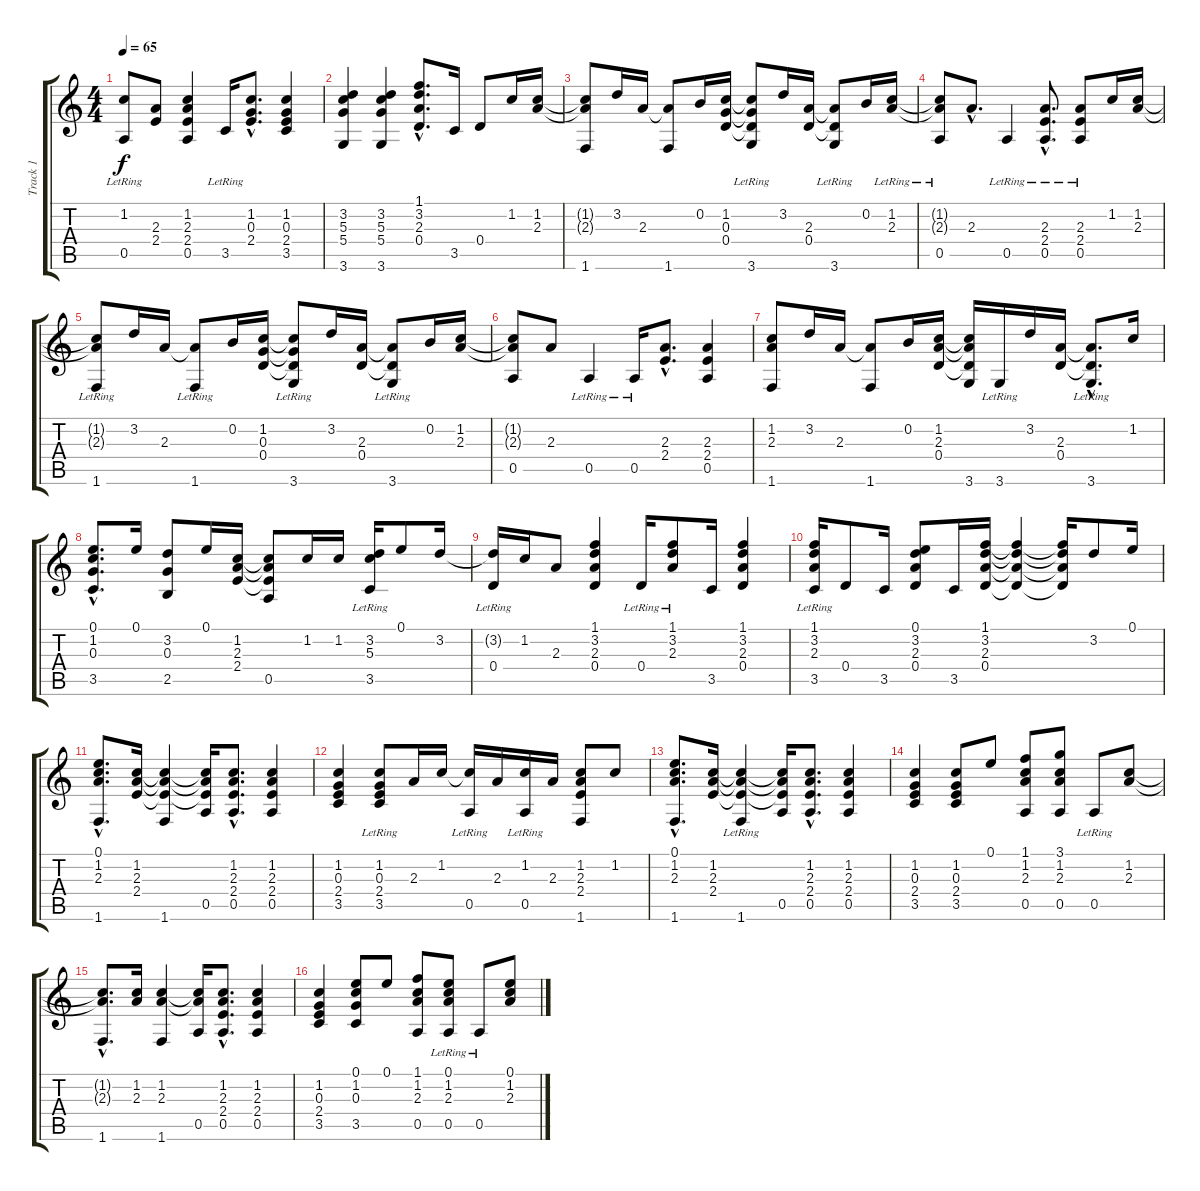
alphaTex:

\track ("Track 1" "Track 1") {instrument acousticguitarsteel}
\staff {score tabs}
\tuning (E4 B3 G3 D3 A2 E2) {hide}
\ts (4 4)
\tempo 65
\clef g2
\ks aminor
(1.2{t} 0.5{lr}).8{dy f} (2.3 2.4).8 (1.2 2.3 2.4 0.5).4 3.5{lr}.16 (1.2{hac} 0.3{hac} 2.4{hac}).8{d} (1.2 0.3 2.4 3.5).4 |
(3.2 5.3 5.4 3.6).4 (3.2 5.3 5.4 3.6).4 (1.1{hac} 3.2{hac} 2.3{hac} 0.4{hac}).8{d} 3.5.16 0.4.8 1.2.16 (1.2 2.3).16 |
(1.2{t} 2.3{t} 1.6).8 3.2.16 2.3.16 (2.3{t} 1.6).8 0.2.16 (1.2 0.3 0.4).16 (1.2{t} 0.3{t} 0.4{t} 3.6{lr}).8 3.2.16 (2.3 0.4).16 (2.3{t} 0.4{t} 3.6{lr}).8 0.2.16 (1.2{lr} 2.3{lr}).16 |
(1.2{t} 2.3{t} 0.5{lr}).8 2.3{hac}.8{d} 0.5{lr}.4 (2.3{hac lr} 2.4{hac lr} 0.5{hac lr}).8{d} (2.3 2.4 0.5{lr}).8 1.2.16 (1.2 2.3).16 |
(1.2{t} 2.3{t} 1.6{lr}).8 3.2.16 2.3.16 (2.3{t} 1.6{lr}).8 0.2.16 (1.2 0.3 0.4).16 (1.2{t} 0.3{t} 0.4{t} 3.6{lr}).8 3.2.16 (2.3 0.4).16 (2.3{t} 0.4{t} 3.6{lr}).8 0.2.16 (1.2 2.3).16 |
(1.2{t} 2.3{t} 0.5).8 2.3.8 0.5{lr}.4 0.5{lr}.16 (2.3{hac} 2.4{hac}).8{d} (2.3 2.4 0.5).4 |
(1.2 2.3 1.6).8 3.2.16 2.3.16 (2.3{t} 1.6).8 0.2.16 (1.2 2.3 0.4).16 (1.2{t} 2.3{t} 0.4{t} 3.6).16 3.6{lr}.16 3.2.16 (2.3 0.4).16 (2.3{hac t} 0.4{hac t} 3.6{hac lr}).8{d} 1.2.16 |
(0.1{hac} 1.2{hac} 0.3{hac} 3.5{hac}).8{d} 0.1.16 (3.2 0.3 2.5).8 0.1.16 (1.2 2.3 2.4).16 (1.2{t} 2.3{t} 2.4{t} 0.5).8 1.2.16 1.2.16 (3.2 5.3 3.5{lr}).16 0.1.8 3.2.16 |
(3.2{t} 0.4{lr}).16 1.2.16 2.3.8 (1.1 3.2 2.3 0.4).4 0.4{lr}.16 (1.1{lr} 3.2{lr} 2.3{lr}).8 3.5.16 (1.1 3.2 2.3 0.4).4 |
(1.1{lr} 3.2{lr} 2.3{lr} 3.5).16 0.4.8 3.5.16 (0.1 3.2 2.3 0.4).8 3.5.16 (1.1 3.2 2.3 0.4).16 (1.1{t} 3.2{t} 2.3{t} 0.4{t}).4 (1.1{t} 3.2{t} 2.3{t} 0.4{t}).16 3.2.8 0.1.16 |
(0.1{hac} 1.2{hac} 2.3{hac} 1.6{hac}).8{d} (1.2 2.3 2.4).16 (1.2{t} 2.3{t} 2.4{t} 1.6).4 (1.2{t} 2.3{t} 2.4{t} 0.5).16 (1.2{hac} 2.3{hac} 2.4{hac} 0.5{hac}).8{d} (1.2 2.3 2.4 0.5).4 |
(1.2 0.3 2.4 3.5).4 (1.2 0.3 2.4 3.5{lr}).8 2.3.16 1.2.16 (1.2{t} 0.5{lr}).16 2.3.16 (1.2 0.5{lr}).16 2.3.16 (1.2 2.3 2.4 1.6).8 1.2.8 |
(0.1{hac} 1.2{hac} 2.3{hac} 1.6{hac}).8{d} (1.2 2.3 2.4).16 (1.2{t} 2.3{t} 2.4{t} 1.6{lr}).4 (1.2{t} 2.3{t} 2.4{t} 0.5).16 (1.2{hac} 2.3{hac} 2.4{hac} 0.5{hac}).8{d} (1.2 2.3 2.4 0.5).4 |
(1.2 0.3 2.4 3.5).4 (1.2 0.3 2.4 3.5).8 0.1.8 (1.1 1.2 2.3 0.5).8 (3.1 1.2 2.3 0.5).8 0.5{lr}.8 (1.2 2.3).8 |
(1.2{hac t} 2.3{hac t} 1.6{hac}).8{d} (1.2 2.3).16 (1.2 2.3 1.6).4 (1.2{t} 2.3{t} 0.5).16 (1.2{hac} 2.3{hac} 2.4{hac} 0.5{hac}).8{d} (1.2 2.3 2.4 0.5).4 |
(1.2 0.3 2.4 3.5).4 (0.1 1.2 0.3 3.5).8 0.1.8 (1.1 1.2 2.3 0.5).8 (0.1{lr} 1.2{lr} 2.3{lr} 0.5).8 0.5{lr}.8 (0.1 1.2 2.3).8
